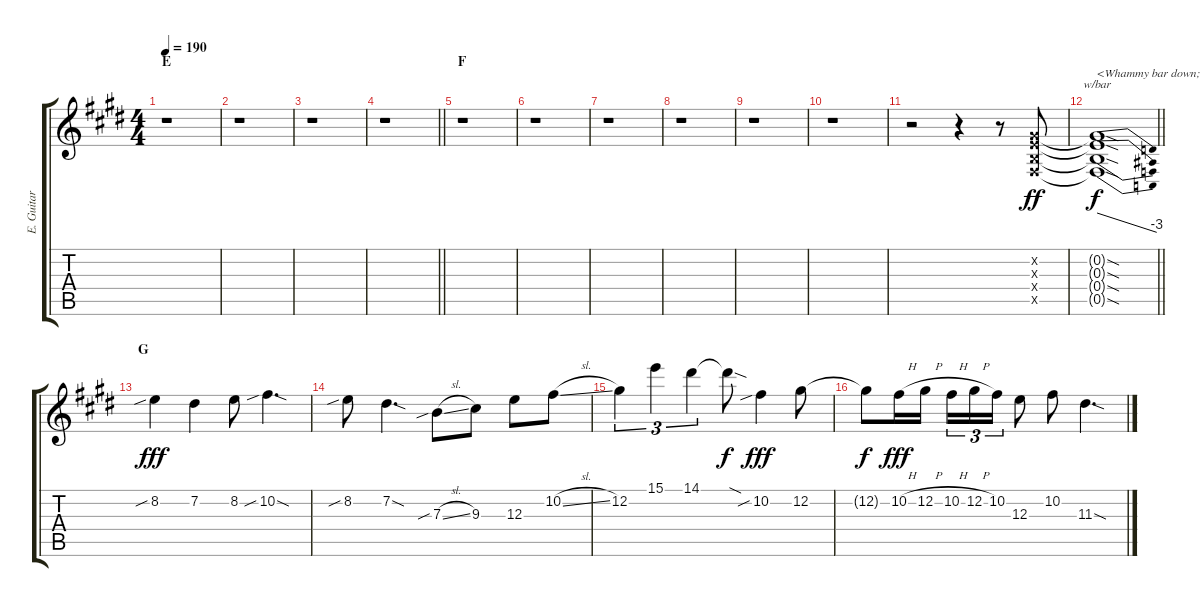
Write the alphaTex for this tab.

\track ("E. Guitar I" "E. Guitar ") {instrument overdrivenguitar}
\staff {score tabs}
\tuning (Db4 Ab3 E3 B2 Gb2 B1) {hide}
\ts (4 4)
\section ("" "E")
\tempo 190
\clef g2
\ks e
r.1{dy ff} |
r.1 |
r.1 |
\barLineRight lightlight
r.1 |
\section ("" "F")
r.1 |
r.1 |
r.1 |
r.1 |
r.1 |
r.1 |
r.2 r.4 r.8 (0.2{x} 0.3{x} 0.4{x} 0.5{x}).8 |
\barLineRight lightlight
(0.2{sod t} 0.3{sod t} 0.4{sod t} 0.5{sod t}).1{tbe (dive default 0 0 60 -12) txt "<Whammy bar down; slide down>" dy f} |
\section ("" "G")
8.2{sib}.4{dy fff} 7.2.4 8.2.8 10.2{sib sod}.4{d} |
8.2{sib}.8 7.2{sod}.4{d} 7.3{sib sl}.8 9.3.8 12.3.8 10.2{sl}.8 |
12.2.4{tu (3 2)} 15.1.4{tu (3 2)} 14.1.4{tu (3 2)} 14.1{sod t}.8{dy f} 10.2{sib}.4{dy fff} 12.2.8 |
12.2{t}.8{dy f} 10.2{h}.16{dy fff} 12.2{h}.16 10.2{h}.16{tu (3 2)} 12.2{h}.16{tu (3 2)} 10.2.16{tu (3 2)} 12.3.8 10.2.8 11.3{sod}.4{d}
